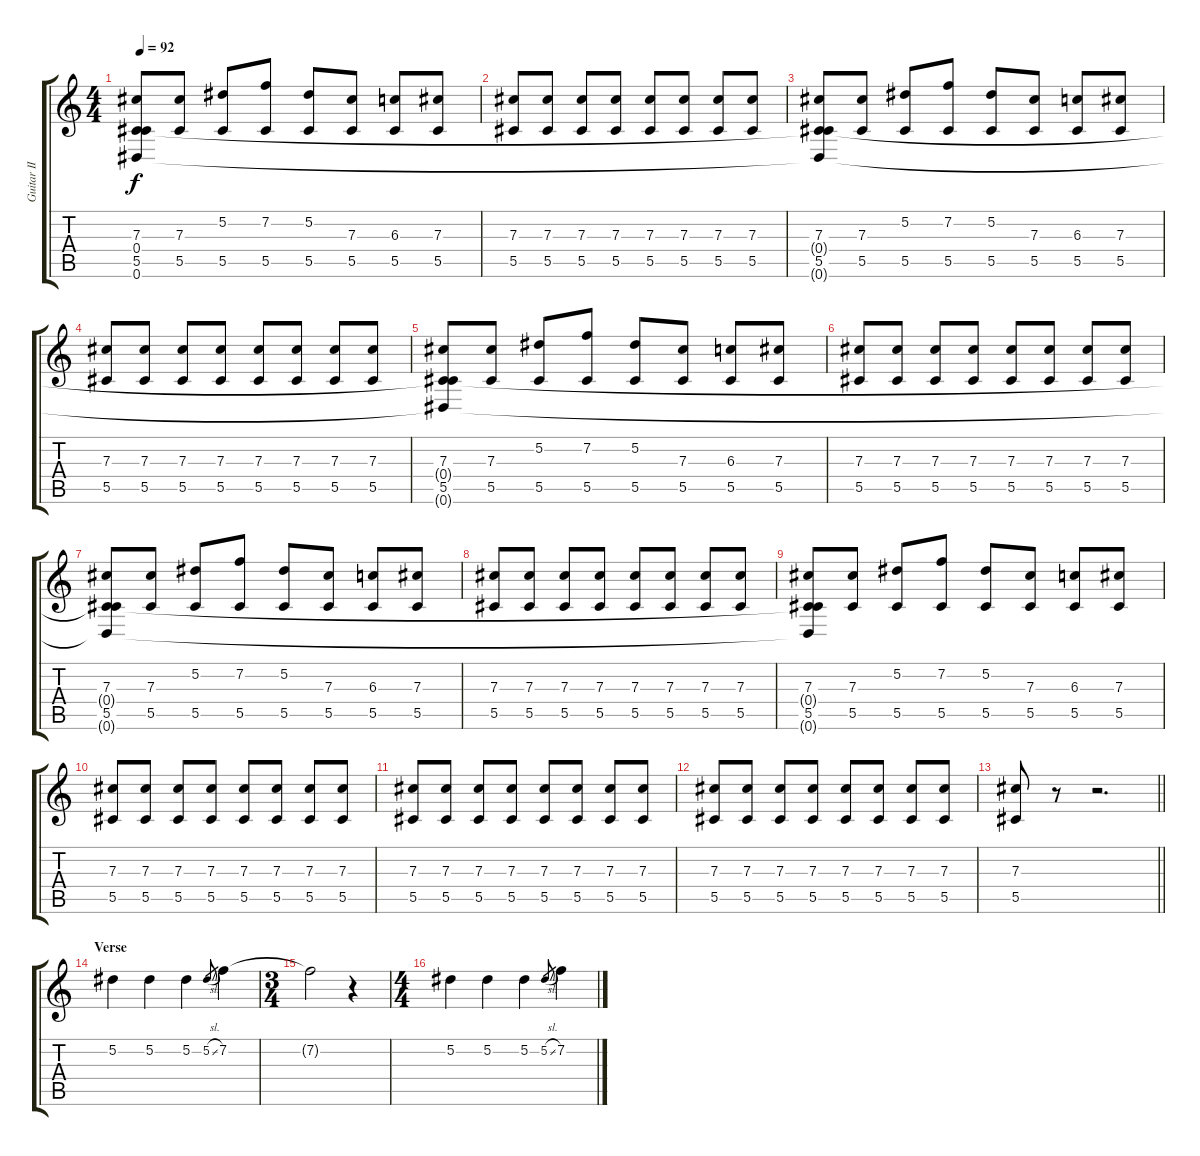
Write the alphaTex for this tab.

\track ("Guitar II" "Guitar II") {instrument electricguitarjazz}
\staff {score tabs}
\tuning (Eb4 Bb3 Gb3 Db3 Ab2 Eb2) {hide}
\ts (4 4)
\tempo 92
\clef g2
\ks c
(7.3 0.4{t} 5.5 0.6{t}).8{dy f} (7.3 5.5).8 (5.2 5.5).8 (7.2 5.5).8 (5.2 5.5).8 (7.3 5.5).8 (6.3 5.5).8 (7.3 5.5).8 |
(7.3 5.5).8 (7.3 5.5).8 (7.3 5.5).8 (7.3 5.5).8 (7.3 5.5).8 (7.3 5.5).8 (7.3 5.5).8 (7.3 5.5).8 |
(7.3 0.4{t} 5.5 0.6{t}).8 (7.3 5.5).8 (5.2 5.5).8 (7.2 5.5).8 (5.2 5.5).8 (7.3 5.5).8 (6.3 5.5).8 (7.3 5.5).8 |
(7.3 5.5).8 (7.3 5.5).8 (7.3 5.5).8 (7.3 5.5).8 (7.3 5.5).8 (7.3 5.5).8 (7.3 5.5).8 (7.3 5.5).8 |
(7.3 0.4{t} 5.5 0.6{t}).8 (7.3 5.5).8 (5.2 5.5).8 (7.2 5.5).8 (5.2 5.5).8 (7.3 5.5).8 (6.3 5.5).8 (7.3 5.5).8 |
(7.3 5.5).8 (7.3 5.5).8 (7.3 5.5).8 (7.3 5.5).8 (7.3 5.5).8 (7.3 5.5).8 (7.3 5.5).8 (7.3 5.5).8 |
(7.3 0.4{t} 5.5 0.6{t}).8 (7.3 5.5).8 (5.2 5.5).8 (7.2 5.5).8 (5.2 5.5).8 (7.3 5.5).8 (6.3 5.5).8 (7.3 5.5).8 |
(7.3 5.5).8 (7.3 5.5).8 (7.3 5.5).8 (7.3 5.5).8 (7.3 5.5).8 (7.3 5.5).8 (7.3 5.5).8 (7.3 5.5).8 |
(7.3 0.4{t} 5.5 0.6{t}).8 (7.3 5.5).8 (5.2 5.5).8 (7.2 5.5).8 (5.2 5.5).8 (7.3 5.5).8 (6.3 5.5).8 (7.3 5.5).8 |
(7.3 5.5).8 (7.3 5.5).8 (7.3 5.5).8 (7.3 5.5).8 (7.3 5.5).8 (7.3 5.5).8 (7.3 5.5).8 (7.3 5.5).8 |
(7.3 5.5).8 (7.3 5.5).8 (7.3 5.5).8 (7.3 5.5).8 (7.3 5.5).8 (7.3 5.5).8 (7.3 5.5).8 (7.3 5.5).8 |
(7.3 5.5).8 (7.3 5.5).8 (7.3 5.5).8 (7.3 5.5).8 (7.3 5.5).8 (7.3 5.5).8 (7.3 5.5).8 (7.3 5.5).8 |
\barLineRight lightlight
(7.3 5.5).8 r.8 r.2{d} |
\section ("" "Verse")
5.2.4 5.2.4 5.2.4 5.2{sl}.8{gr} 7.2.4 |
\ts (3 4)
7.2{t}.2 r.4 |
\ts (4 4)
5.2.4 5.2.4 5.2.4 5.2{sl}.8{gr} 7.2.4
